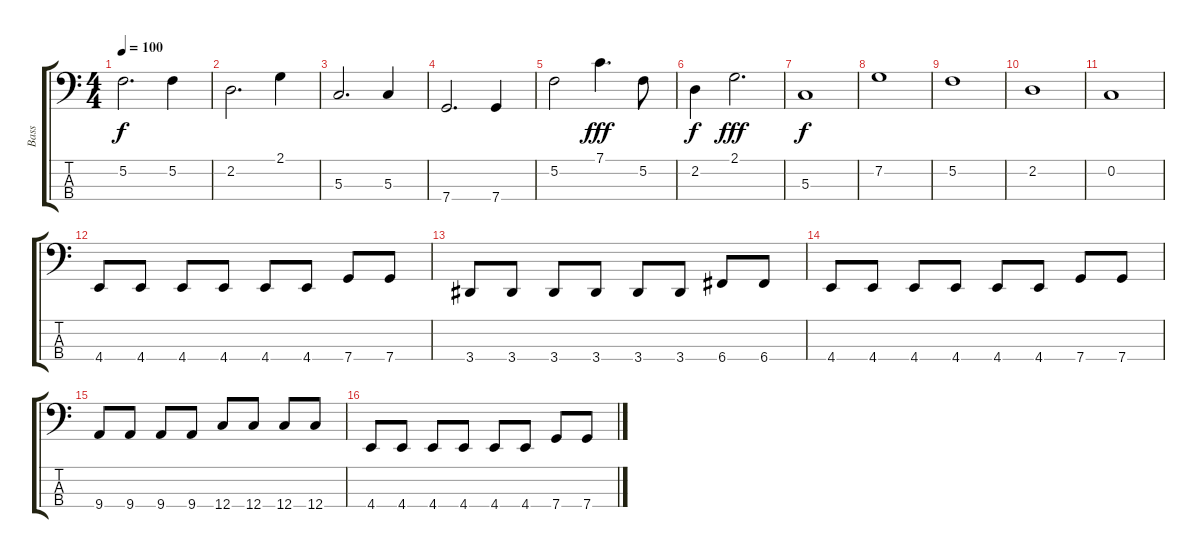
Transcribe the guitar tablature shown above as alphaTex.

\track ("Bass" "Bass") {instrument electricbassfinger}
\staff {score tabs}
\tuning (F2 C2 G1 C1) {hide}
\ts (4 4)
\tempo 100
\clef f4
\ks c
5.2.2{d dy f} 5.2.4 |
2.2.2{d} 2.1.4 |
5.3.2{d} 5.3.4 |
7.4.2{d} 7.4.4 |
5.2.2 7.1.4{d dy fff} 5.2.8 |
2.2.4{dy f} 2.1.2{d dy fff} |
5.3.1{dy f} |
7.2.1 |
5.2.1 |
2.2.1 |
0.2.1 |
4.4.8 4.4.8 4.4.8 4.4.8 4.4.8 4.4.8 7.4.8 7.4.8 |
3.4.8 3.4.8 3.4.8 3.4.8 3.4.8 3.4.8 6.4.8 6.4.8 |
4.4.8 4.4.8 4.4.8 4.4.8 4.4.8 4.4.8 7.4.8 7.4.8 |
9.4.8 9.4.8 9.4.8 9.4.8 12.4.8 12.4.8 12.4.8 12.4.8 |
4.4.8 4.4.8 4.4.8 4.4.8 4.4.8 4.4.8 7.4.8 7.4.8
